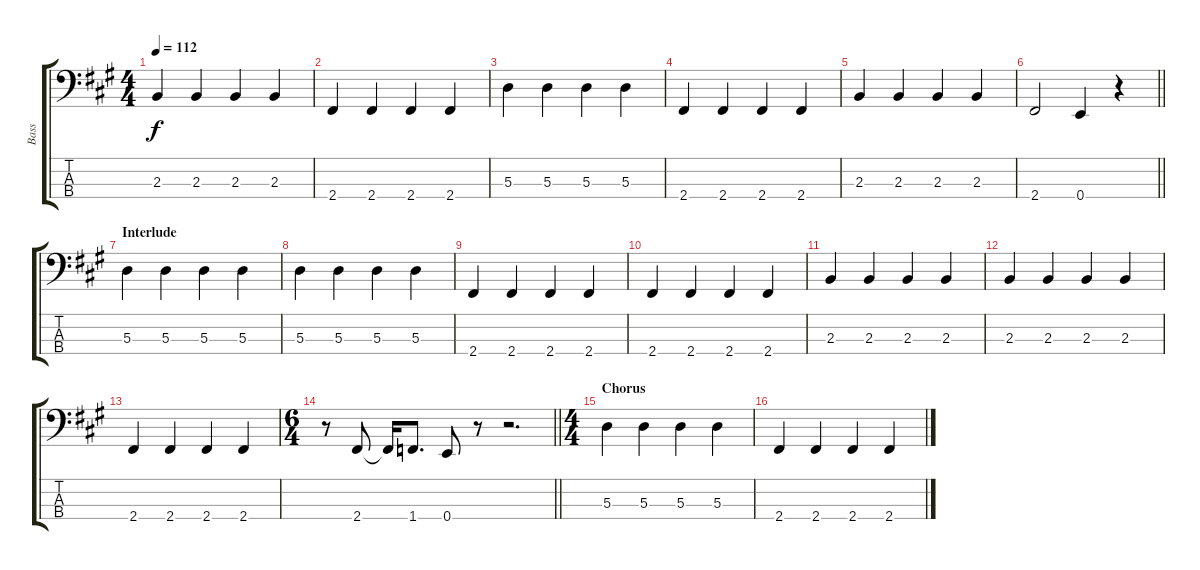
\track ("Bass" "Bass") {instrument electricbassfinger}
\staff {score tabs}
\tuning (G2 D2 A1 E1) {hide}
\ts (4 4)
\tempo 112
\clef f4
\ks a
2.3.4{dy f} 2.3.4 2.3.4 2.3.4 |
2.4.4 2.4.4 2.4.4 2.4.4 |
5.3.4 5.3.4 5.3.4 5.3.4 |
2.4.4 2.4.4 2.4.4 2.4.4 |
2.3.4 2.3.4 2.3.4 2.3.4 |
\barLineRight lightlight
2.4.2 0.4.4 r.4 |
\section ("" "Interlude")
5.3.4 5.3.4 5.3.4 5.3.4 |
5.3.4 5.3.4 5.3.4 5.3.4 |
2.4.4 2.4.4 2.4.4 2.4.4 |
2.4.4 2.4.4 2.4.4 2.4.4 |
2.3.4 2.3.4 2.3.4 2.3.4 |
2.3.4 2.3.4 2.3.4 2.3.4 |
2.4.4 2.4.4 2.4.4 2.4.4 |
\ts (6 4)
\barLineRight lightlight
r.8 2.4.8 2.4{t}.16 1.4.8{d} 0.4.8 r.8 r.2{d} |
\ts (4 4)
\section ("" "Chorus")
5.3.4 5.3.4 5.3.4 5.3.4 |
2.4.4 2.4.4 2.4.4 2.4.4
